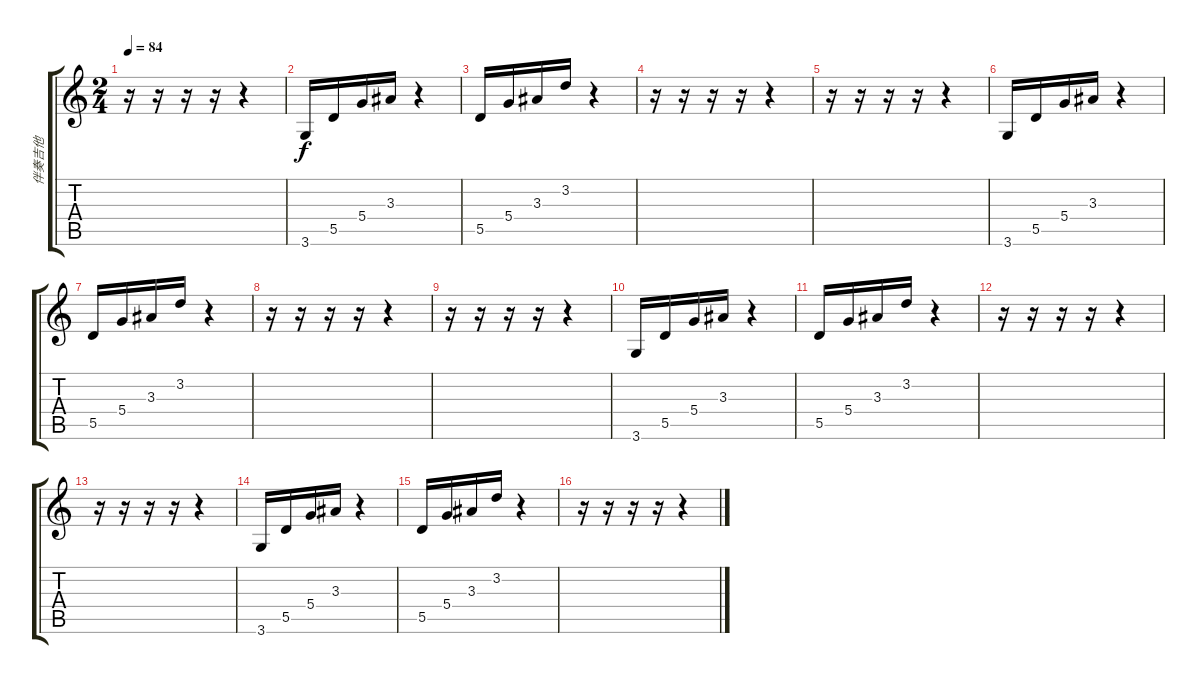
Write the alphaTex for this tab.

\track ("伴奏吉他" "伴奏吉他") {instrument acousticguitarsteel}
\staff {score tabs}
\tuning (E4 B3 G3 D3 A2 E2) {hide}
\ts (2 4)
\tempo 84
\clef g2
\ks c
r.16{dy f} r.16 r.16 r.16 r.4 |
3.6.16 5.5.16 5.4.16 3.3.16 r.4 |
5.5.16 5.4.16 3.3.16 3.2.16 r.4 |
r.16 r.16 r.16 r.16 r.4 |
r.16 r.16 r.16 r.16 r.4 |
3.6.16 5.5.16 5.4.16 3.3.16 r.4 |
5.5.16 5.4.16 3.3.16 3.2.16 r.4 |
r.16 r.16 r.16 r.16 r.4 |
r.16 r.16 r.16 r.16 r.4 |
3.6.16 5.5.16 5.4.16 3.3.16 r.4 |
5.5.16 5.4.16 3.3.16 3.2.16 r.4 |
r.16 r.16 r.16 r.16 r.4 |
r.16 r.16 r.16 r.16 r.4 |
3.6.16 5.5.16 5.4.16 3.3.16 r.4 |
5.5.16 5.4.16 3.3.16 3.2.16 r.4 |
r.16 r.16 r.16 r.16 r.4
